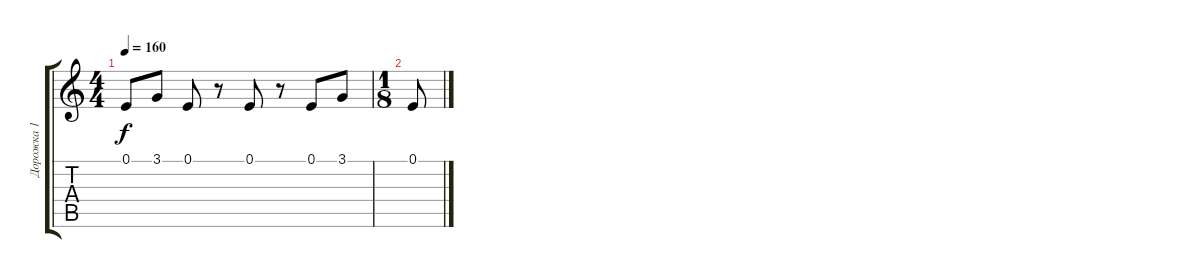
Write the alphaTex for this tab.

\track ("Дорожка 1" "Дорожка 1") {instrument pad7halo}
\staff {score tabs}
\tuning (E4 B3 G3 D3 A2 E2) {hide}
\ts (4 4)
\tempo 160
\clef g2
\ks c
0.1.8{dy f} 3.1.8 0.1.8 r.8 0.1.8 r.8 0.1.8 3.1.8 |
\ts (1 8)
0.1.8
